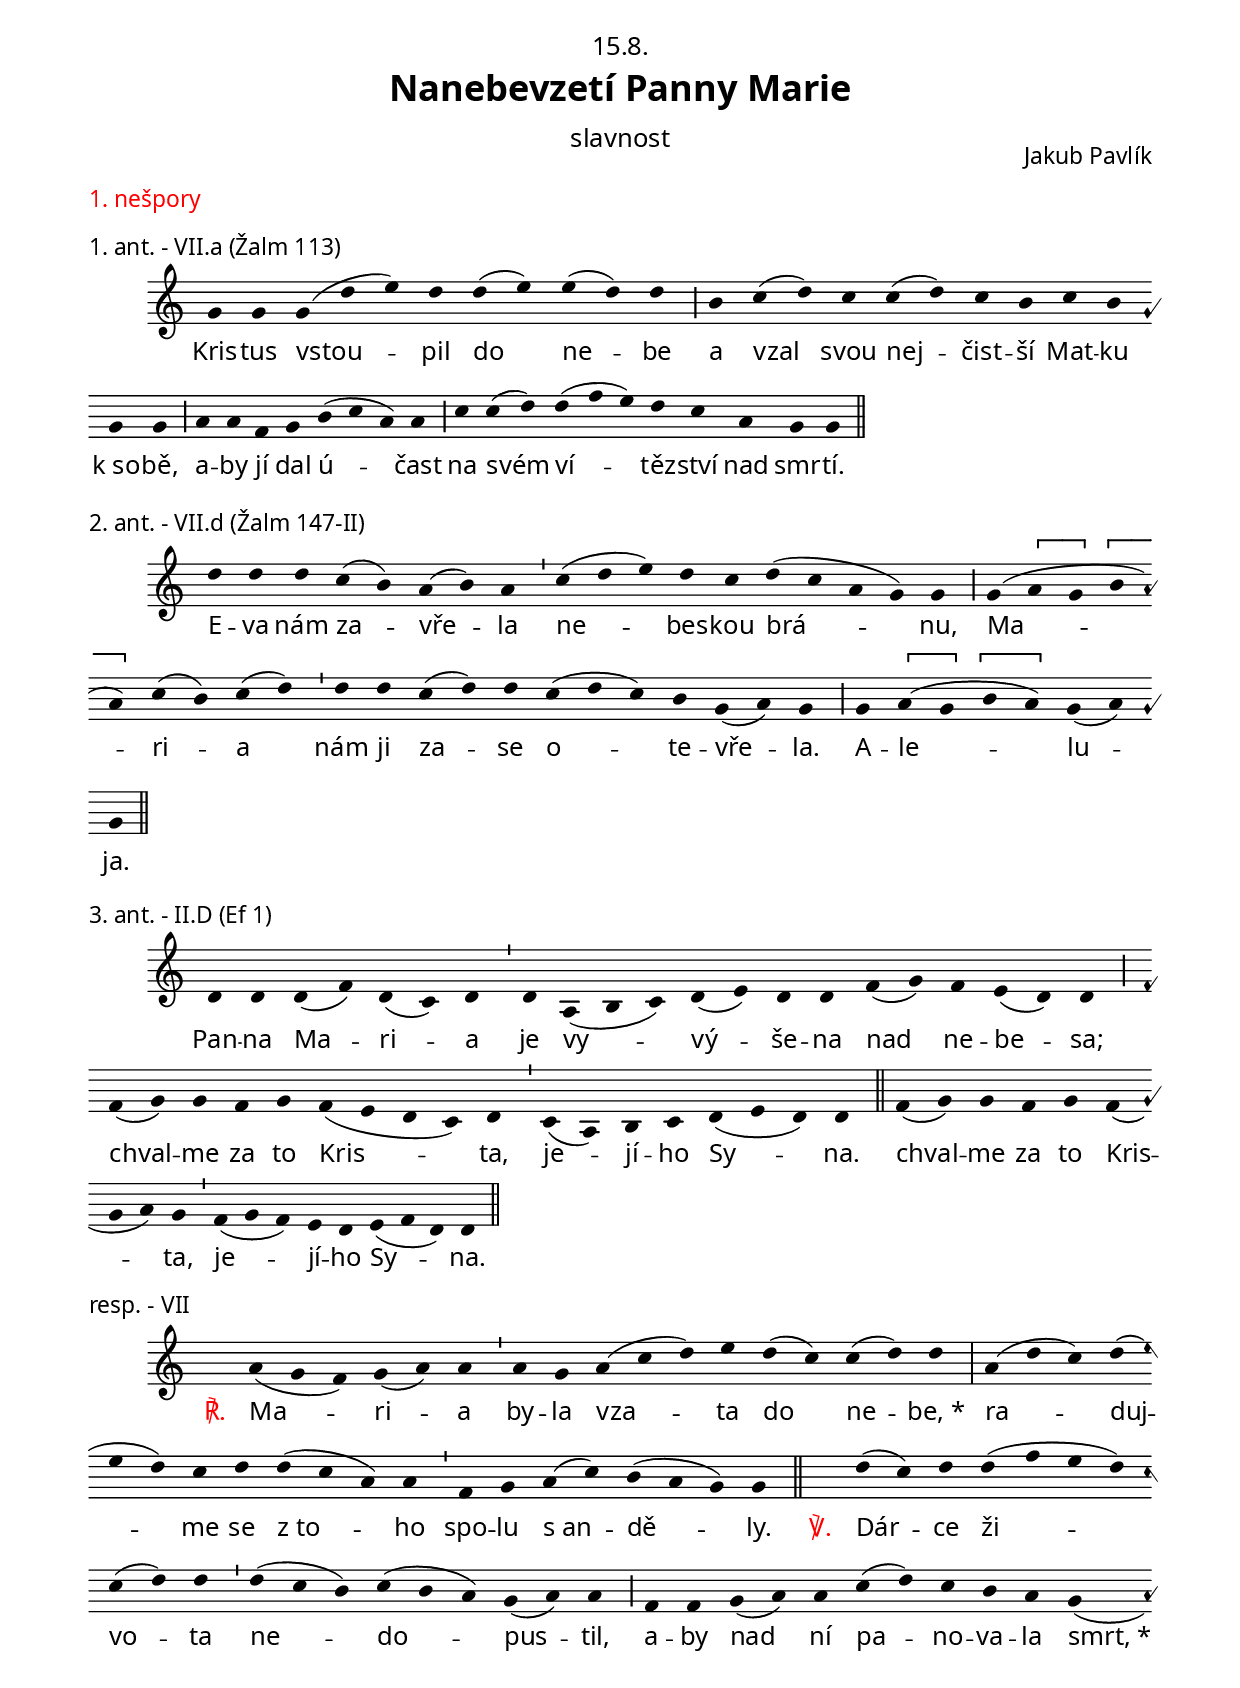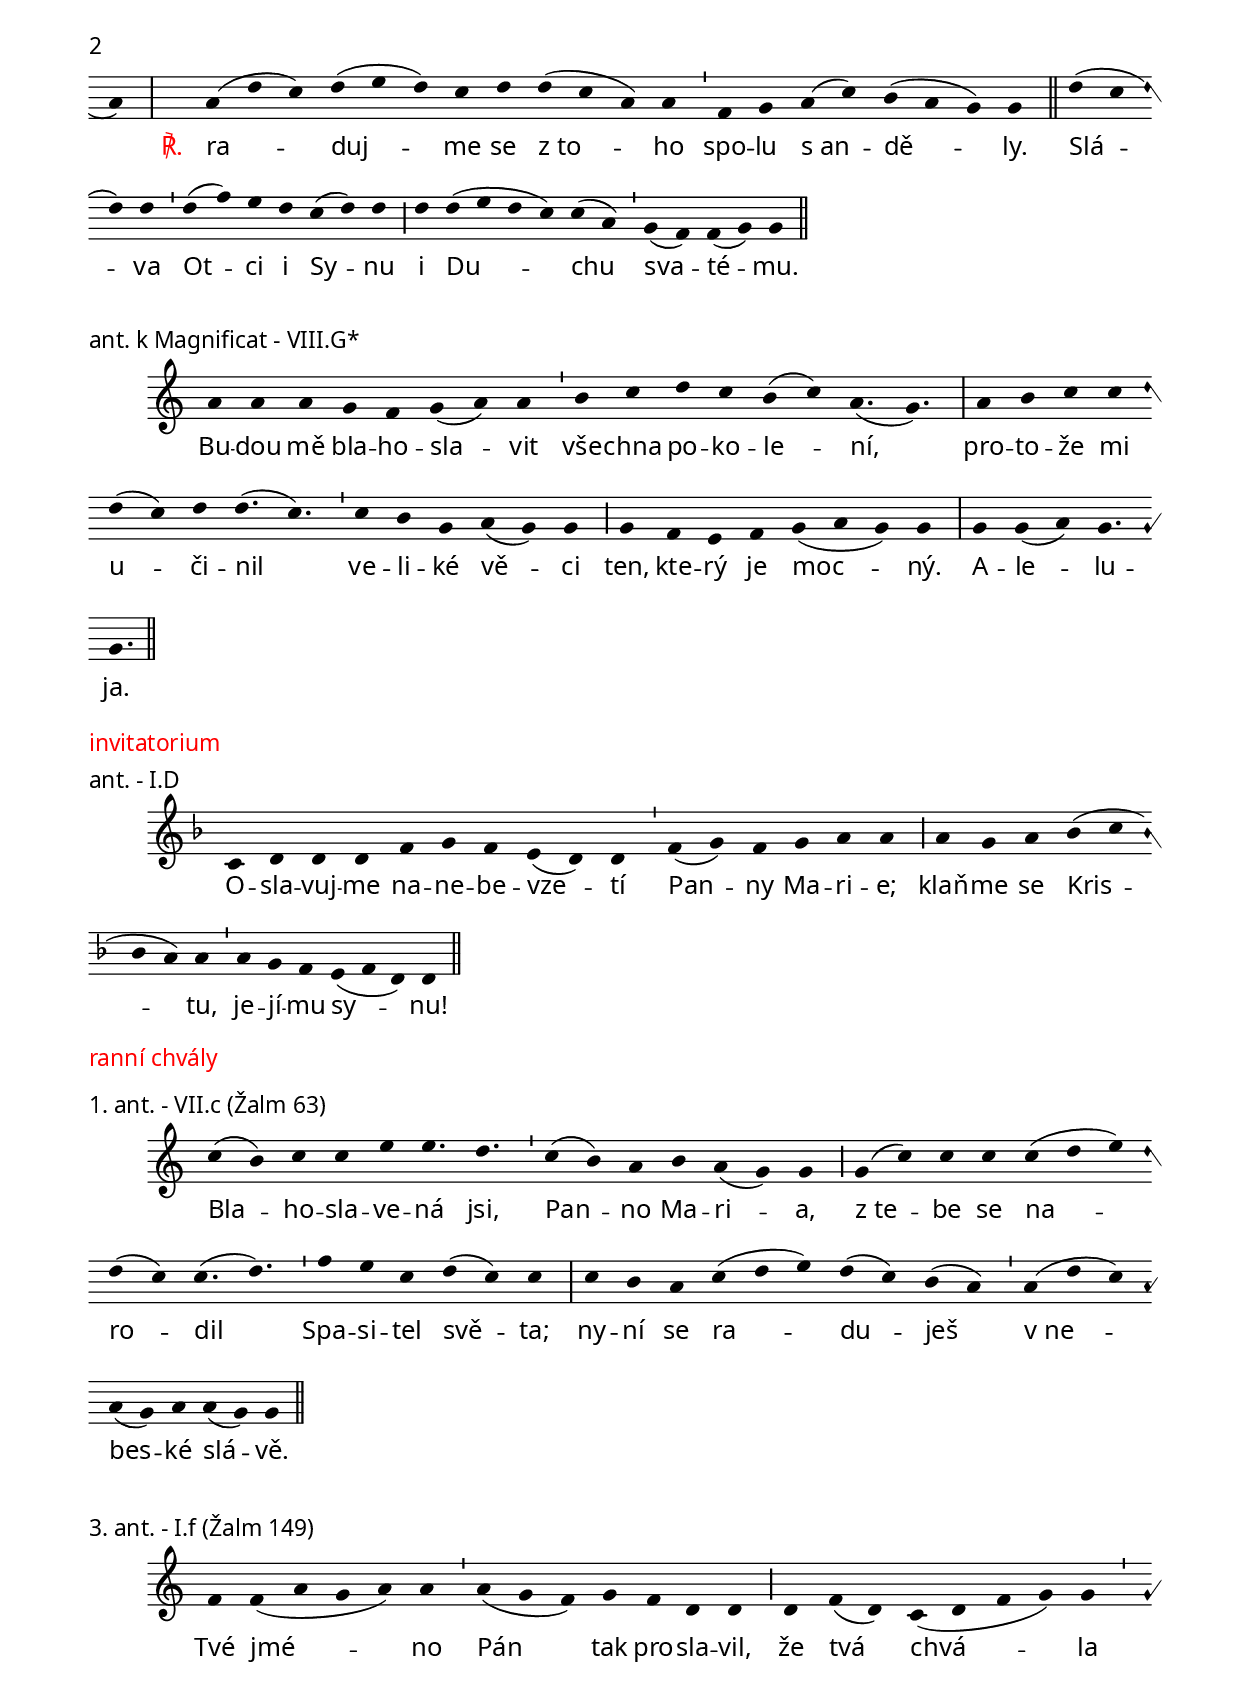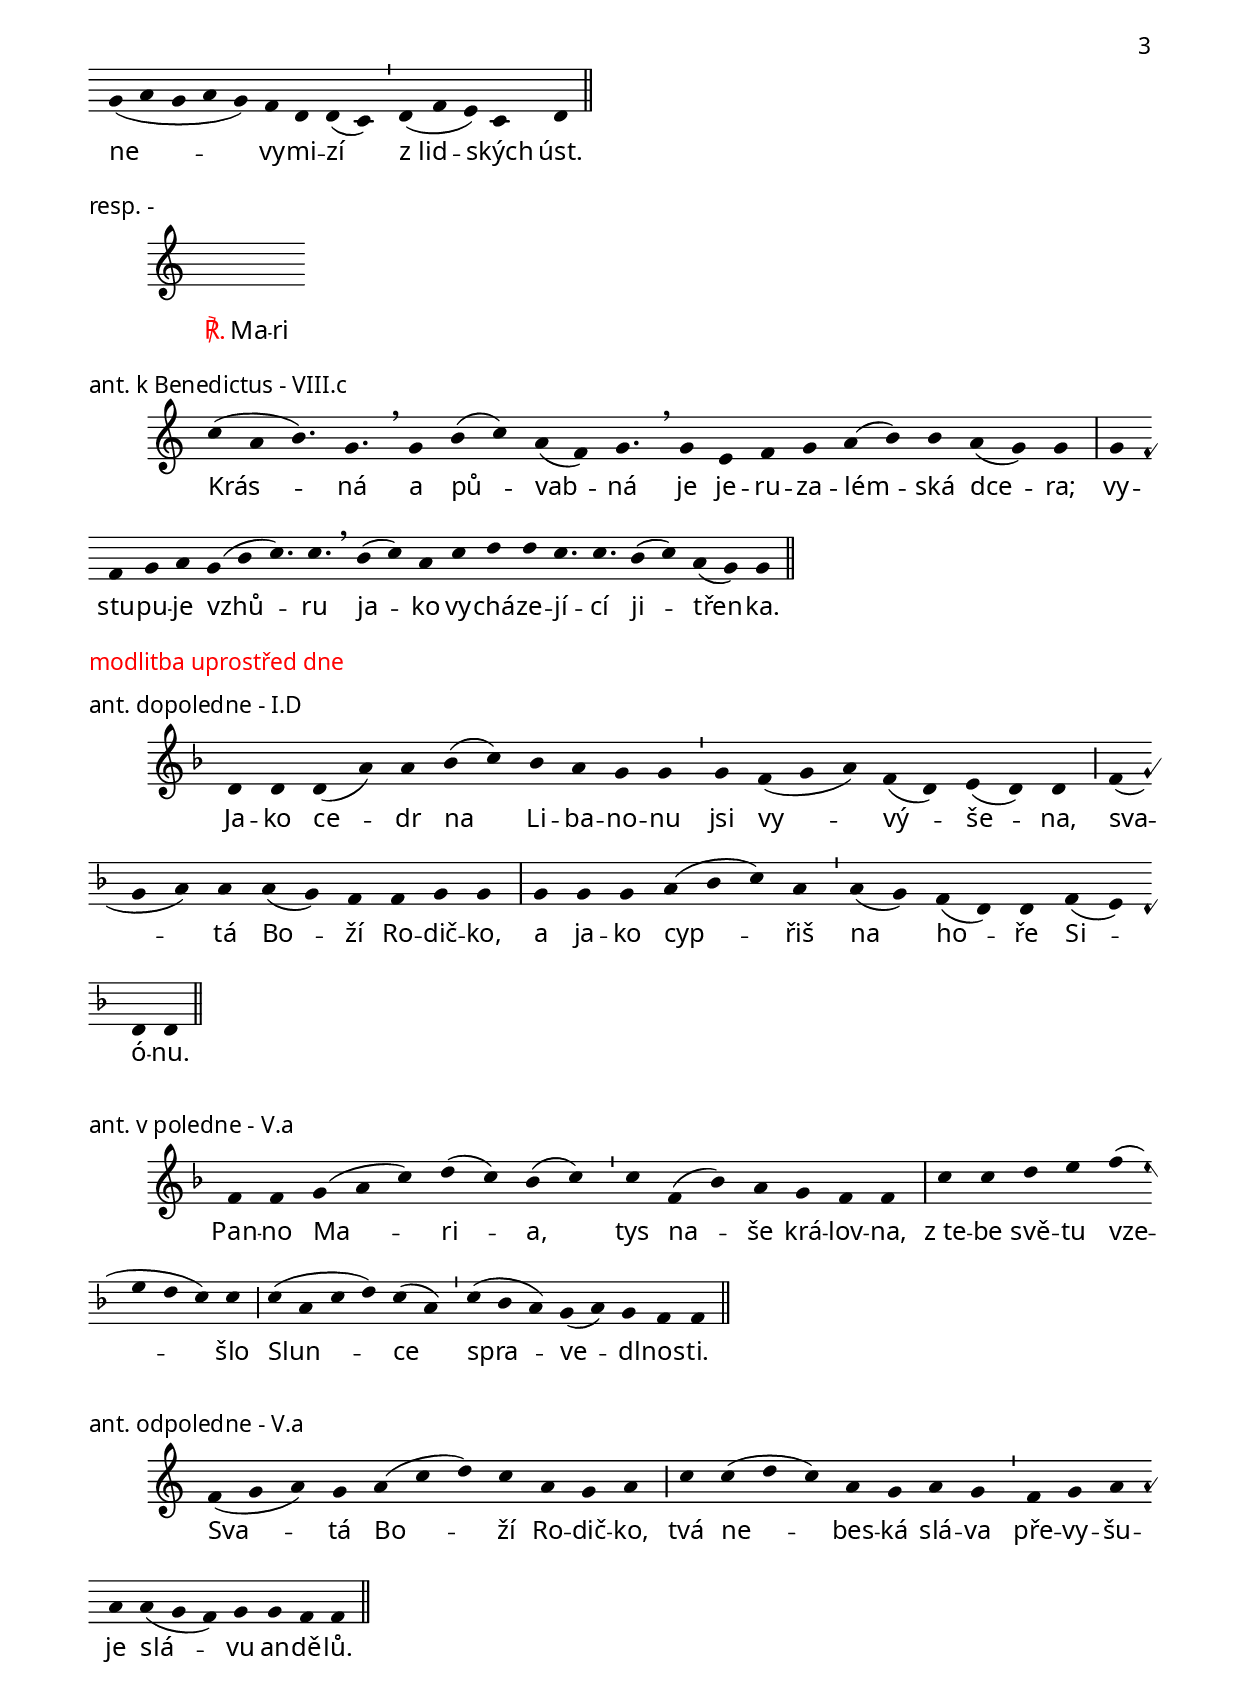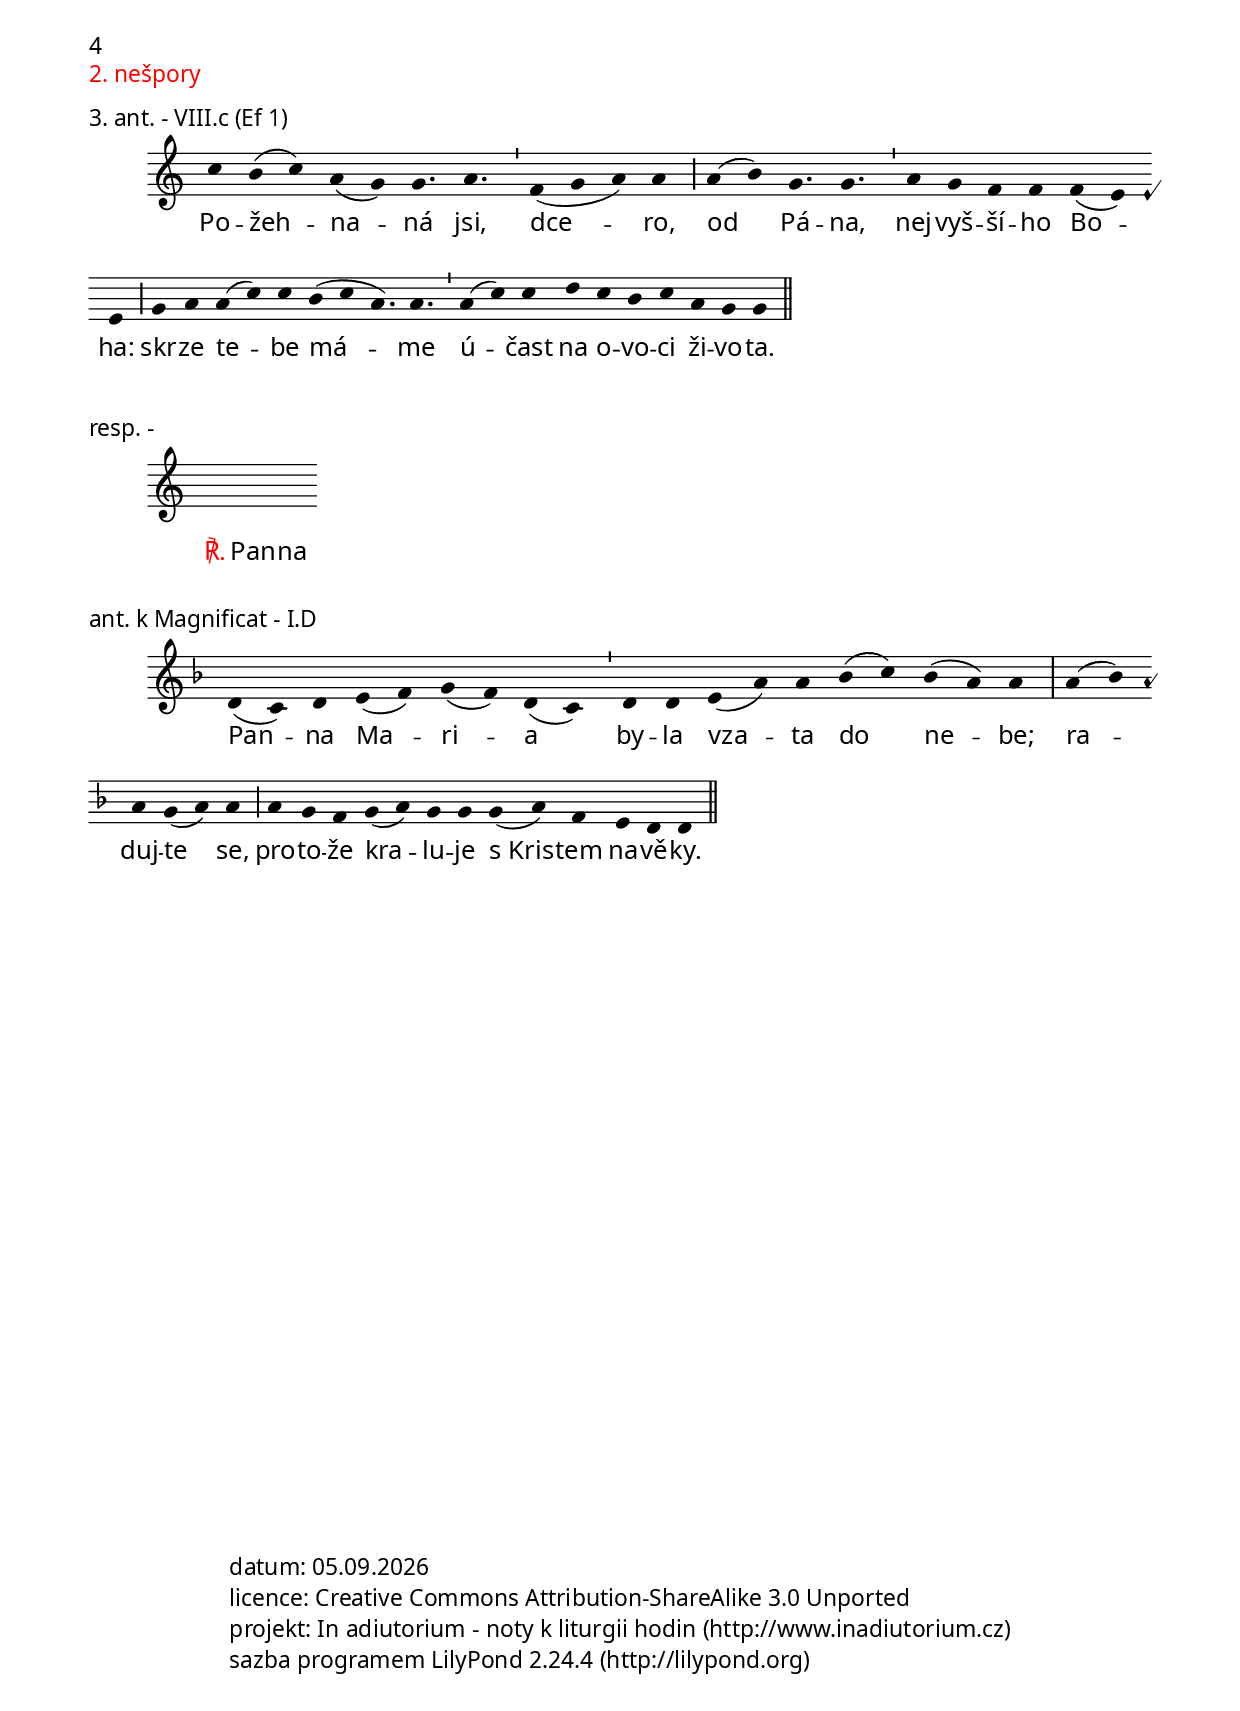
\version "2.15.37"

\include "../spolecne.ly"
\include "../dilyresponsorii.ly"

\header {
  title = \markup\titleSvatek
            "Nanebevzetí Panny Marie"
            slavnost
            15.8.
  composer = "Jakub Pavlík"
}

\markup {\nadpisHodinka {"1. nešpory"}}

\score {
  \relative c'' {
    \choralniRezim
    g4 g g( d' e) d d( e) e( d) d \barMaior
    b c( d) c c( d) c b c b g g \barMaior
    a a f g b( c a) a \barMaior
    c c( d) d( f e) d c a g g \barFinalis
  }
  \addlyrics {
    Kris -- tus vstou -- pil do ne -- be
    a vzal svou nej -- čist -- ší Mat -- ku k_so -- bě,
    a -- by jí dal ú -- čast
    na svém ví -- těz -- ství nad smr -- tí.
  }
  \header {
    quid = "1. ant."
    modus = "VII"
    differentia = "a" 
    psalmus = "Žalm 113"
    id = ""
    piece = \markup {\sestavTitulek}
  }
}

\score {
  \relative c'' {
    \choralniRezim
    d4 d d c( b) a( b) a \barMin
    c( d e) d c d( c a g) g \barMaior
    g( \[ a g \] \[ b a) \] c( b) c( d) \barMin
    d d c( d) d c( d c) b g( a) g \barMaior
    
    g \[ a( g \] \[ b a) \] g( a) g \barFinalis
  }
  \addlyrics {
    E -- va nám za -- vře -- la 
    ne -- bes -- kou brá -- nu,
    Ma -- ri -- a 
    nám ji za -- se o -- te -- vře -- la.
    
    A -- le -- lu -- ja.
  }
  \header {
    quid = "2. ant."
    modus = "VII"
    differentia = "d" 
    psalmus = "Žalm 147-II"
    fons = "společné texty o Panně Marii, ant. k Benedictus"
    piece = \markup {\sestavTitulek}
  }
}

\score {
  \relative c' {
    \choralniRezim
    d4 d d( f) d( c) d \barMin
    d a( b c) d( e) d d f( g) f e( d) d \barMaior
    f( g) g f g f( e d c) d \barMin
    c( a) b c d( e d) d \barFinalis
    
    f( g) g f g f( g a) g \barMin
    f( g f) e d e( f d) d \barFinalis
  }
  \addlyrics {
    Pan -- na Ma -- ri -- a 
    je vy -- vý -- še -- na nad ne -- be -- sa;
    chval -- me za to Kris -- ta, je -- jí -- ho Sy -- na.
    
    chval -- me za to Kris -- ta, je -- jí -- ho Sy -- na.
  }
  \header {
    quid = "3. ant."
    modus = "II"
    differentia = "D" 
    psalmus = "Ef 1"
    id = ""
    piece = \markup {\sestavTitulek}
  }
}

\score {
  \relative c'' {
    \choralniRezim
    
    % R
    \neviditelna a
    a( g f) g( a) a \barMin a g a( c d) e d( c) c( d) d \barMax
    a( d c) d( e d) c d d( c a) a \barMin f g a( c) b( a g) g \barFinalis
    % V
    \neviditelna d
    d'( c) d d( f e d) c( d) d \barMin
    d( c b) c( b a) g( a) a \barMaior
    f f g( a) a c( d) c b a g( a) \barMax
    % R
    \neviditelna a
    a( d c) d( e d) c d d( c a) a \barMin f g a( c) b( a g) g \barFinalis
    % Slava
    d'( c d) d \barMin d( f) e d c( d) d \barMaior d d( e d c) c( a) \barMin g( f) f( g) g \barFinalis
  }
  \addlyrics {
    \Response Ma -- ri -- a by -- la vza -- ta do ne -- be,_*
    ra -- duj -- me se z_to -- ho spo -- lu s_an -- dě -- ly.
    \Verse Dár -- ce ži -- vo -- ta 
    ne -- do -- pus -- til,
    a -- by nad ní pa -- no -- va -- la smrt,_*
    \Response ra -- duj -- me se z_to -- ho spo -- lu s_an -- dě -- ly.
    \textRespDoxologie
  }
  \header {
    quid = "resp."
    modus = "VII"
    id = ""
    piece = \markup {\sestavTitulekResp}
  }
}

\score {
  \relative c'' {
    \choralniRezim
    a4 a a g f g( a) a \barMin 
    b c d c b( c) a4.( g) \barMax
    a4 b c c d( c) d d4.( c) \barMin
    c4 b g a( g) g \barMaior
    g f e f g( a g) g \barMax
    g g( a) g4. g \barFinalis
  }
  \addlyrics {
    Bu -- dou mě bla -- ho -- sla -- vit 
    vše -- chna po -- ko -- le -- ní,
    pro -- to -- že mi u -- či -- nil 
    ve -- li -- ké vě -- ci 
    ten, kte -- rý je moc -- ný.
    A -- le -- lu -- ja.
  }
  \header {
    quid = "ant. k Magnificat"
    modus = "VIII"
    differentia = "G*" 
    psalmus = "Magnificat"
    piece = \markup {\sestavTitulekBezZalmu}
  }
}

\markup {\nadpisHodinka {"invitatorium"}}

\score {
  \relative c' {
    \choralniRezim
    \key f \major
    c4 d d d f g f e( d) d \barMin f( g) f g a a \barMaior
    a g a bes( c bes a) a \barMin
    a g f e( f d) d \barFinalis
  }
  \addlyrics {
    O -- sla -- vuj -- me na -- ne -- be -- vze -- tí Pan -- ny Ma -- ri -- e;
    klaň -- me se Kris -- tu, je -- jí -- mu sy -- nu!
    
    A -- le -- lu -- ja.
  }
  \header {
    quid = "ant."
    modus = "I"
    differentia = "D" 
    psalmus = ""
    fons = "upravena z ant. ze společných textů o P.M."
    piece = \markup {\sestavTitulekBezZalmu}
  }
}


\markup {\nadpisHodinka {"ranní chvály"}}

\score {
  \relative c'' {
    \choralniRezim
    c4( b) c c e e4. d \barMin 
    c4( b) a b a( g) g \barMaior
    g( c) c c c( d e) d( c) c4.( d) \barMin 
    f4 e c d( c) c \barMax
    
    c b a c( d e) d( c) b( a) \barMin 
    a( d c) a( g) a a( g) g \barFinalis
    % c( b) a g g( a g) g \barFinalis
  }
  \addlyrics {
    Bla -- ho -- sla -- ve -- ná jsi, 
    Pan -- no Ma -- ri -- a,
    z_te -- be se na -- ro -- dil 
    Spa -- si -- tel svě -- ta;
    ny -- ní se ra -- du -- ješ v_ne -- bes -- ké slá -- vě.
  }
  \header {
    quid = "1. ant."
    modus = "VII"
    differentia = "c" 
    psalmus = "Žalm 63"
    fons = "commune o P.M., r.ch., 1. ant. - zkraceno"
    piece = \markup {\sestavTitulek}
  }
}

\score {
  \relative c' {
    \choralniRezim
    
  }
  \addlyrics {
    Pan -- na Ma -- ri -- a je vy -- vý -- še -- na nad zá -- stu -- py an -- dě -- lů;
    ra -- duj -- me se všich -- ni
    a spo -- lu s_ni -- mi o -- sla -- vuj -- me Bo -- ha.
  }
  \header {
    quid = "2. ant."
    modus = ""
    differentia = "" 
    psalmus = "Dan 3-III"
    id = ""
    piece = \markup {\sestavTitulek}
  }
}

\score {
  \relative c' {
    \choralniRezim
    f4 f( a g a) a \barMin a( g f) g f d d \barMaior
    d f( d) c( d f g) g \barMin 
    g( a g a g) f d d( c) \barMin d( f e) c d \barFinalis
  }
  \addlyrics {
    Tvé jmé -- no Pán tak pro -- sla -- vil,
    že tvá chvá -- la 
    ne -- vy -- mi -- zí z_lid -- ských úst.
  }
  \header {
    quid = "3. ant."
    modus = "I"
    differentia = "f" 
    psalmus = "Žalm 149"
    id = ""
    piece = \markup {\sestavTitulek}
  }
}

\score {
  \relative c' {
    \choralniRezim
    
    % R
    \neviditelna a
    
    % V
    \neviditelna a
    
    % R
    \neviditelna a
    
    % Slava
  }
  \addlyrics {
    \Response Ma -- ri -- a dnes vstou -- pi -- la do ne -- bes -- kých pří -- byt -- ků;_*
    Kris -- tus jí dal ú -- čast na své slá -- vě.
    \Verse Kra -- lu -- je s_Kris -- tem na -- vě -- ky;
    \Response Kris -- tus jí dal ú -- čast na své slá -- vě.
    \textRespDoxologie
  }
  \header {
    quid = "resp."
    modus = ""
    id = ""
    piece = \markup {\sestavTitulekResp}
  }
}

\score {
  \relative c'' {
    \choralniRezim
    c4( a b4.) g \breathe g4 b( c) a( f) g4. \breathe
    g4 e f g a( b) b a( g) g \bar "|"
    g4 f g a g( b c4.) c \breathe b4( c) a c d d c4. c b4( c) a( g) g \bar "||"
  }
  \addlyrics {
    Krás -- ná a pů -- vab -- ná je je -- ru -- za -- lém -- ská dce -- ra;
    vy -- stu -- pu -- je vzhů -- ru ja -- ko vy -- chá -- ze -- jí -- cí
    ji -- třen -- ka.
  }
  \header {
    quid = "ant. k Benedictus"
    modus = "VIII"
    differentia = "c" 
    psalmus = "Benedictus"
    piece = \markup {\sestavTitulekBezZalmu}
  }
}

\markup {\nadpisHodinka {"modlitba uprostřed dne"}}

\score {
  \relative c' {
    \key f \major
    \choralniRezim
    d4 d d( a') a bes( c) bes a g g \barMin g f( g a) f( d) e( d) d \barMaior
    f( g a) a a( g) f f g g \barMax
    g g g a( bes c) a \barMin a( g) f( d) d f( e) d d \barFinalis
  }
  \addlyrics {
    Ja -- ko ce -- dr na Li -- ba -- no -- nu jsi vy -- vý -- še -- na,
    sva -- tá Bo -- ží Ro -- dič -- ko,
    a ja -- ko cyp -- řiš na ho -- ře Si -- ó -- nu.
  }
  \header {
    quid = "ant. dopoledne"
    modus = "I"
    differentia = "D" 
    psalmus = ""
    id = ""
    piece = \markup {\sestavTitulekBezZalmu}
  }
}

\score {
  \relative c' {
    \key f \major
    \choralniRezim
    f4 f g( a c) d( c) bes( c) \barMin
    c f,( bes) a g f f \barMax
    c' c d e f( e d c) c \barMaior
    c( a c d) c( a) \barMin c( bes a) g( a) g f f \barFinalis
  }
  \addlyrics {
    Pan -- no Ma -- ri -- a, 
    tys na -- še krá -- lov -- na,
    z_te -- be svě -- tu vze -- šlo Slun -- ce spra -- ve -- dl -- nos -- ti.
  }
  \header {
    quid = "ant. v poledne"
    modus = "V"
    differentia = "a" 
    psalmus = ""
    id = ""
    piece = \markup {\sestavTitulekBezZalmu}
  }
}

\score {
  \relative c' {
    \choralniRezim
    f4( g a) g a( c d) c a g a \barMaior
    c c( d c) a g a g \barMin
    f g a a a( g f) g g f f \barFinalis
  }
  \addlyrics {
    Sva -- tá Bo -- ží Ro -- dič -- ko,
    tvá ne -- bes -- ká slá -- va 
    pře -- vy -- šu -- je slá -- vu an -- dě -- lů.
  }
  \header {
    quid = "ant. odpoledne"
    modus = "V"
    differentia = "a" 
    psalmus = ""
    id = ""
    piece = \markup {\sestavTitulekBezZalmu}
  }
}

\markup {\nadpisHodinka {"2. nešpory"}}

\score {
  \relative c' {
    \choralniRezim
    
  }
  \addlyrics {
    Ma -- ri -- a by -- la vza -- ta do ne -- be,
    an -- dě -- lé se z_to -- ho ra -- du -- jí
    a zpí -- va -- jí Pá -- nu chvá -- ly.
  }
  \header {
    quid = "1. ant."
    modus = ""
    differentia = "" 
    psalmus = "Žalm 122"
    id = ""
    piece = \markup {\sestavTitulek}
  }
}

\score {
  \relative c' {
    \choralniRezim
    
  }
  \addlyrics {
    Ma -- ri -- a Pan -- na by -- la vza -- ta do ne -- bes -- kých pří -- byt -- ků,
    kde Král krá -- lů vlád -- ne v_zá -- ři hvězd.
  }
  \header {
    quid = "2. ant."
    modus = ""
    differentia = "" 
    psalmus = "Žalm 127"
    id = ""
    piece = \markup {\sestavTitulek}
  }
}

\score {
  \relative c'' {
    \choralniRezim
    c4 b( c) a( g) g4. a \barMin f4( g a) a \barMaior
    a( b) g4. g \barMin a4 g f f f( e) e \barMaior
    g a a( c) c b( c a4.) a \barMin 
    a4( c) c d c b c a g g \barFinalis
  }
  \addlyrics {
    Po -- žeh -- na -- ná jsi, dce -- ro,
    od Pá -- na, nej -- vyš -- ší -- ho Bo -- ha:
    skr -- ze te -- be má -- me 
    ú -- čast na o -- vo -- ci ži -- vo -- ta.
  }
  \header {
    quid = "3. ant."
    modus = "VIII"
    differentia = "c" 
    psalmus = "Ef 1"
    fons = "commune o P.M., 1. nešp., 3. ant."
    piece = \markup {\sestavTitulek}
  }
}

\score {
  \relative c' {
    \choralniRezim
    
    % R
    \neviditelna a
    
    % V
    \neviditelna a
    
    % R
    \neviditelna a
    
    % Slava
  }
  \addlyrics {
    \Response Pan -- na Ma -- ri -- a je vy -- vý -- še -- na
    nad zá -- stu -- py an -- dě -- lů;_*
    chval -- me za to Kris -- ta, je -- jí -- ho Sy -- na.
    \Verse O -- na je zna -- me -- ním,
    že i nás při -- jme Bůh k_so -- bě;_*
    \Response chval -- me za to Kris -- ta, je -- jí -- ho Sy -- na.
    \textRespDoxologie
  }
  \header {
    quid = "resp."
    modus = ""
    id = ""
    piece = \markup {\sestavTitulekResp}
  }
}

\score {
  \relative c' {
    \choralniRezim
    \key f \major
    d4( c) d e( f) g( f) d( c) \barMin d d e( a) a bes( c) bes( a) a \barMax
    a( bes) a g( a) a \barMaior
    a g f g( a) g g g( a) f e d d \barFinalis
  }
  \addlyrics {
    Pan -- na Ma -- ri -- a by -- la vza -- ta do ne -- be;
    ra -- duj -- te se, 
    pro -- to -- že kra -- lu -- je s_Kris -- tem na -- vě -- ky.
  }
  \header {
    quid = "ant. k Magnificat"
    modus = "I"
    differentia = "D" 
    psalmus = "Magnificat"
    piece = \markup {\sestavTitulekBezZalmu}
  }
}